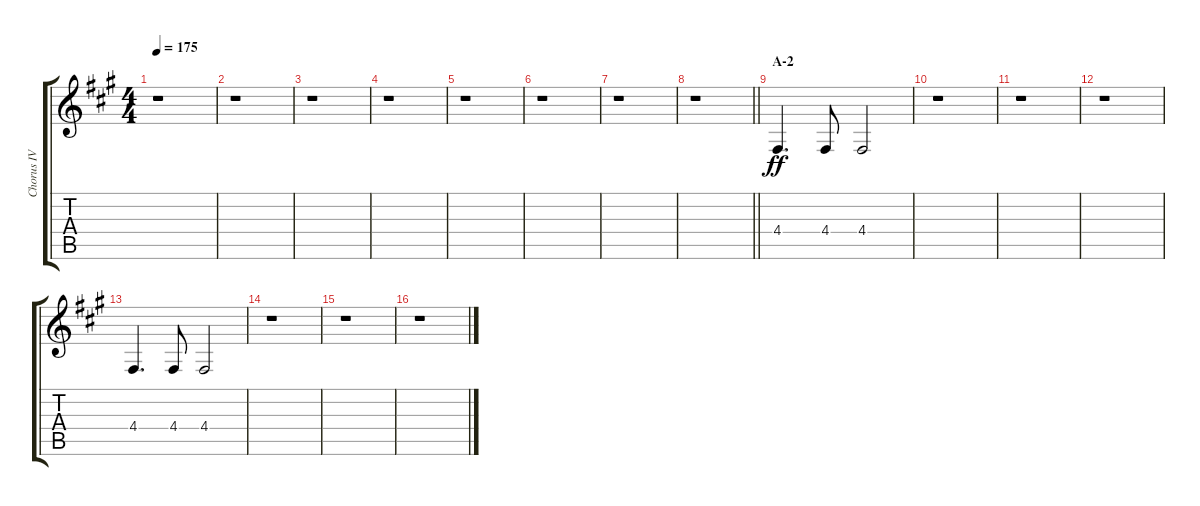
\track ("Chorus IV" "Chorus IV") {instrument voiceoohs}
\staff {score tabs}
\tuning (E4 B3 G3 D3 A2 E2) {hide}
\ts (4 4)
\tempo 175
\clef g2
\ks a
r.1{dy ff} |
r.1 |
r.1 |
r.1 |
r.1 |
r.1 |
r.1 |
\barLineRight lightlight
r.1 |
\section ("" "A-2")
4.4.4{d} 4.4.8 4.4.2 |
r.1 |
r.1 |
r.1 |
4.4.4{d} 4.4.8 4.4.2 |
r.1 |
r.1 |
r.1
